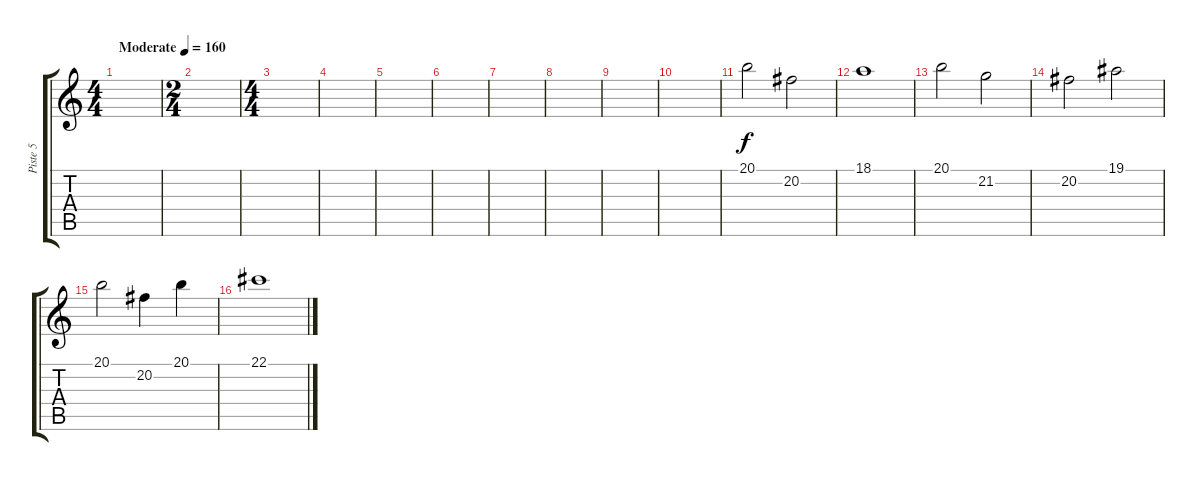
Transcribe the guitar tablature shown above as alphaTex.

\track ("Piste 5" "Piste 5") {instrument piccolo}
\staff {score tabs}
\tuning (Eb4 Bb3 Gb3 Db3 Ab2 Eb2) {hide}
\ts (4 4)
\tempo (160 "Moderate")
\clef g2
\ks c
|
\ts (2 4)
|
\ts (4 4)
|
|
|
|
|
|
|
|
20.1.2 20.2.2 |
18.1.1 |
20.1.2 21.2.2 |
20.2.2 19.1.2 |
20.1.2 20.2.4 20.1.4 |
22.1.1
